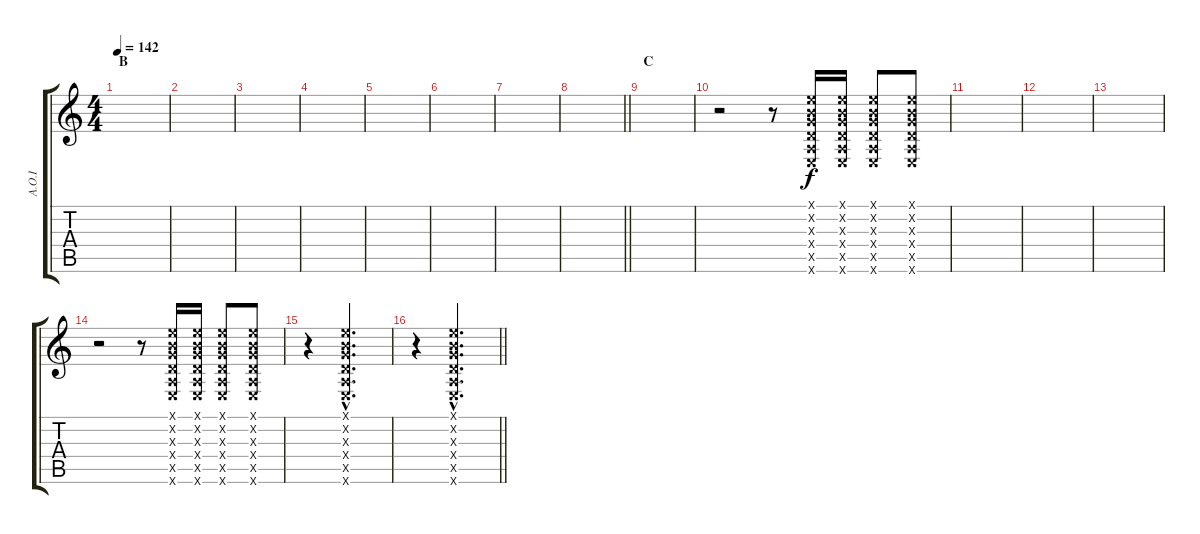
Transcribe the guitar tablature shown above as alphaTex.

\track ("A.O.I" "A.O.I") {instrument distortionguitar}
\staff {score tabs}
\tuning (E4 B3 G3 D3 A2 E2) {hide}
\ts (4 4)
\section ("" "B")
\tempo 142
\clef g2
\ks c
|
|
|
|
|
|
|
\barLineRight lightlight
|
\section ("" "C")
|
r.2 r.8 (0.1{x} 0.2{x} 0.3{x} 0.4{x} 0.5{x} 0.6{x}).16 (0.1{x} 0.2{x} 0.3{x} 0.4{x} 0.5{x} 0.6{x}).16 (0.1{x} 0.2{x} 0.3{x} 0.4{x} 0.5{x} 0.6{x}).8 (0.1{x} 0.2{x} 0.3{x} 0.4{x} 0.5{x} 0.6{x}).8 |
|
|
|
r.2 r.8 (0.1{x} 0.2{x} 0.3{x} 0.4{x} 0.5{x} 0.6{x}).16 (0.1{x} 0.2{x} 0.3{x} 0.4{x} 0.5{x} 0.6{x}).16 (0.1{x} 0.2{x} 0.3{x} 0.4{x} 0.5{x} 0.6{x}).8 (0.1{x} 0.2{x} 0.3{x} 0.4{x} 0.5{x} 0.6{x}).8 |
r.4 (0.1{hac x} 0.2{hac x} 0.3{hac x} 0.4{hac x} 0.5{hac x} 0.6{hac x}).2{d} |
\barLineRight lightlight
r.4 (0.1{hac x} 0.2{hac x} 0.3{hac x} 0.4{hac x} 0.5{hac x} 0.6{hac x}).2{d}
